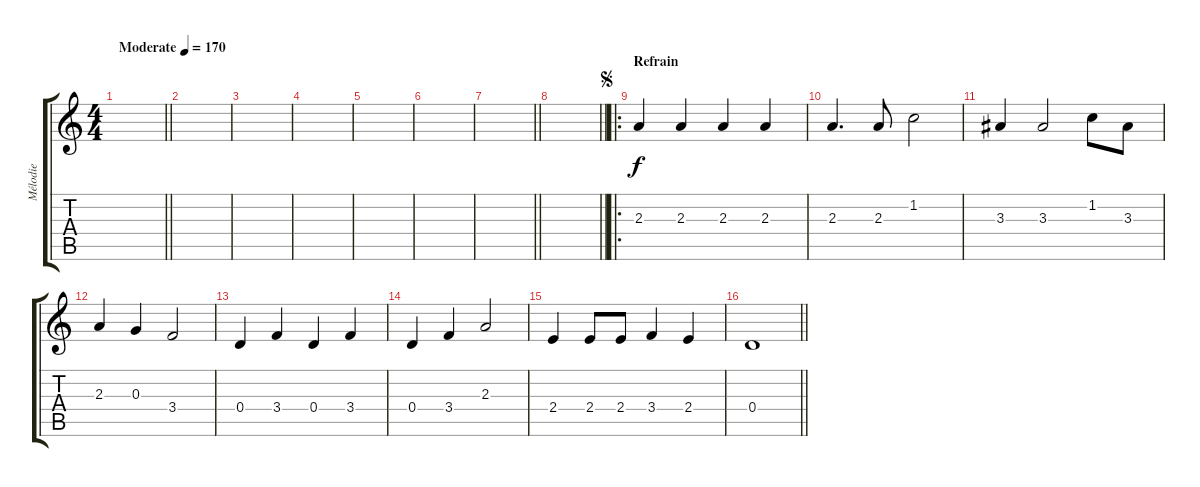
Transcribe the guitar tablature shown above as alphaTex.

\track ("Mélodie" "Mélodie") {instrument acousticguitarsteel}
\staff {score tabs}
\tuning (E4 B3 G3 D3 A2 E2) {hide}
\ts (4 4)
\tempo (170 "Moderate")
\clef g2
\barLineRight lightlight
\ks c
|
\section ("" "")
|
|
|
|
|
\barLineRight lightlight
|
\barLineRight lightlight
|
\ro
\section ("" "Refrain ")
\jump segno
2.3.4 2.3.4 2.3.4 2.3.4 |
2.3.4{d} 2.3.8 1.2.2 |
3.3.4 3.3.2 1.2.8 3.3.8 |
2.3.4 0.3.4 3.4.2 |
0.4.4 3.4.4 0.4.4 3.4.4 |
0.4.4 3.4.4 2.3.2 |
2.4.4 2.4.8 2.4.8 3.4.4 2.4.4 |
\barLineRight lightlight
0.4.1
